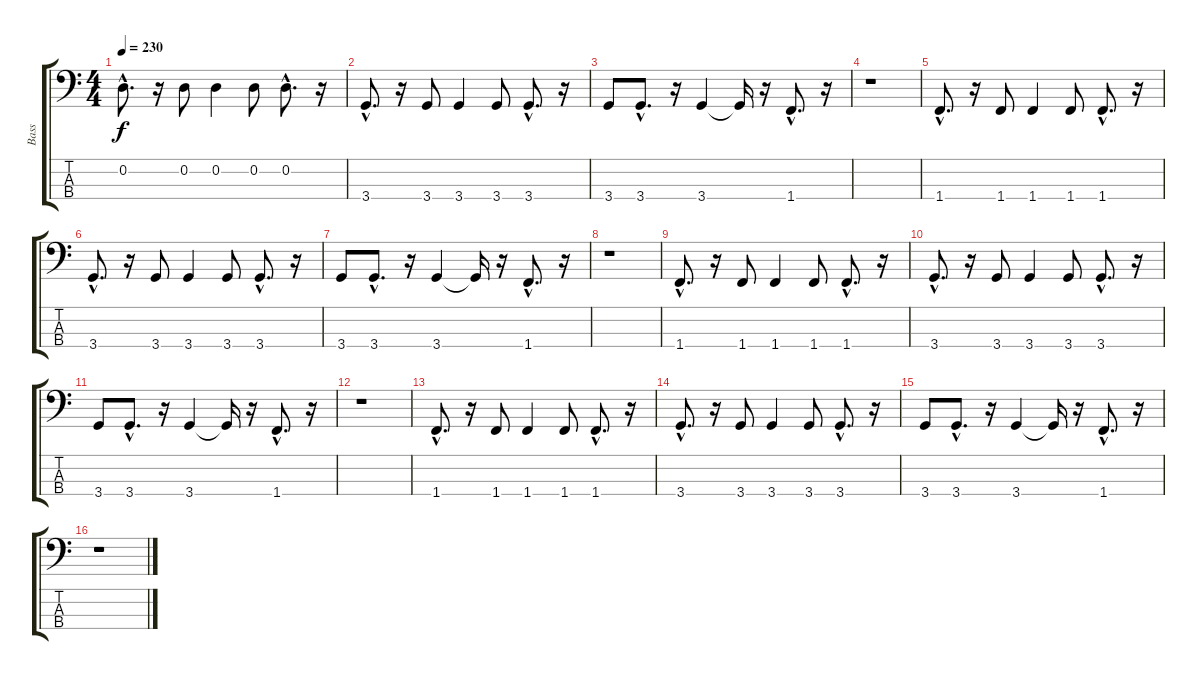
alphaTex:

\track ("Bass" "Bass") {instrument fretlessbass}
\staff {score tabs}
\tuning (G2 D2 A1 E1) {hide}
\ts (4 4)
\tempo 230
\clef f4
\ks c
0.2{hac}.8{d dy f} r.16 0.2.8 0.2.4 0.2.8 0.2{hac}.8{d} r.16 |
3.4{hac}.8{d} r.16 3.4.8 3.4.4 3.4.8 3.4{hac}.8{d} r.16 |
3.4.8 3.4{hac}.8{d} r.16 3.4.4 3.4{t}.16 r.16 1.4{hac}.8{d} r.16 |
r.1 |
1.4{hac}.8{d} r.16 1.4.8 1.4.4 1.4.8 1.4{hac}.8{d} r.16 |
3.4{hac}.8{d} r.16 3.4.8 3.4.4 3.4.8 3.4{hac}.8{d} r.16 |
3.4.8 3.4{hac}.8{d} r.16 3.4.4 3.4{t}.16 r.16 1.4{hac}.8{d} r.16 |
r.1 |
1.4{hac}.8{d} r.16 1.4.8 1.4.4 1.4.8 1.4{hac}.8{d} r.16 |
3.4{hac}.8{d} r.16 3.4.8 3.4.4 3.4.8 3.4{hac}.8{d} r.16 |
3.4.8 3.4{hac}.8{d} r.16 3.4.4 3.4{t}.16 r.16 1.4{hac}.8{d} r.16 |
r.1 |
1.4{hac}.8{d} r.16 1.4.8 1.4.4 1.4.8 1.4{hac}.8{d} r.16 |
3.4{hac}.8{d} r.16 3.4.8 3.4.4 3.4.8 3.4{hac}.8{d} r.16 |
3.4.8 3.4{hac}.8{d} r.16 3.4.4 3.4{t}.16 r.16 1.4{hac}.8{d} r.16 |
r.1
